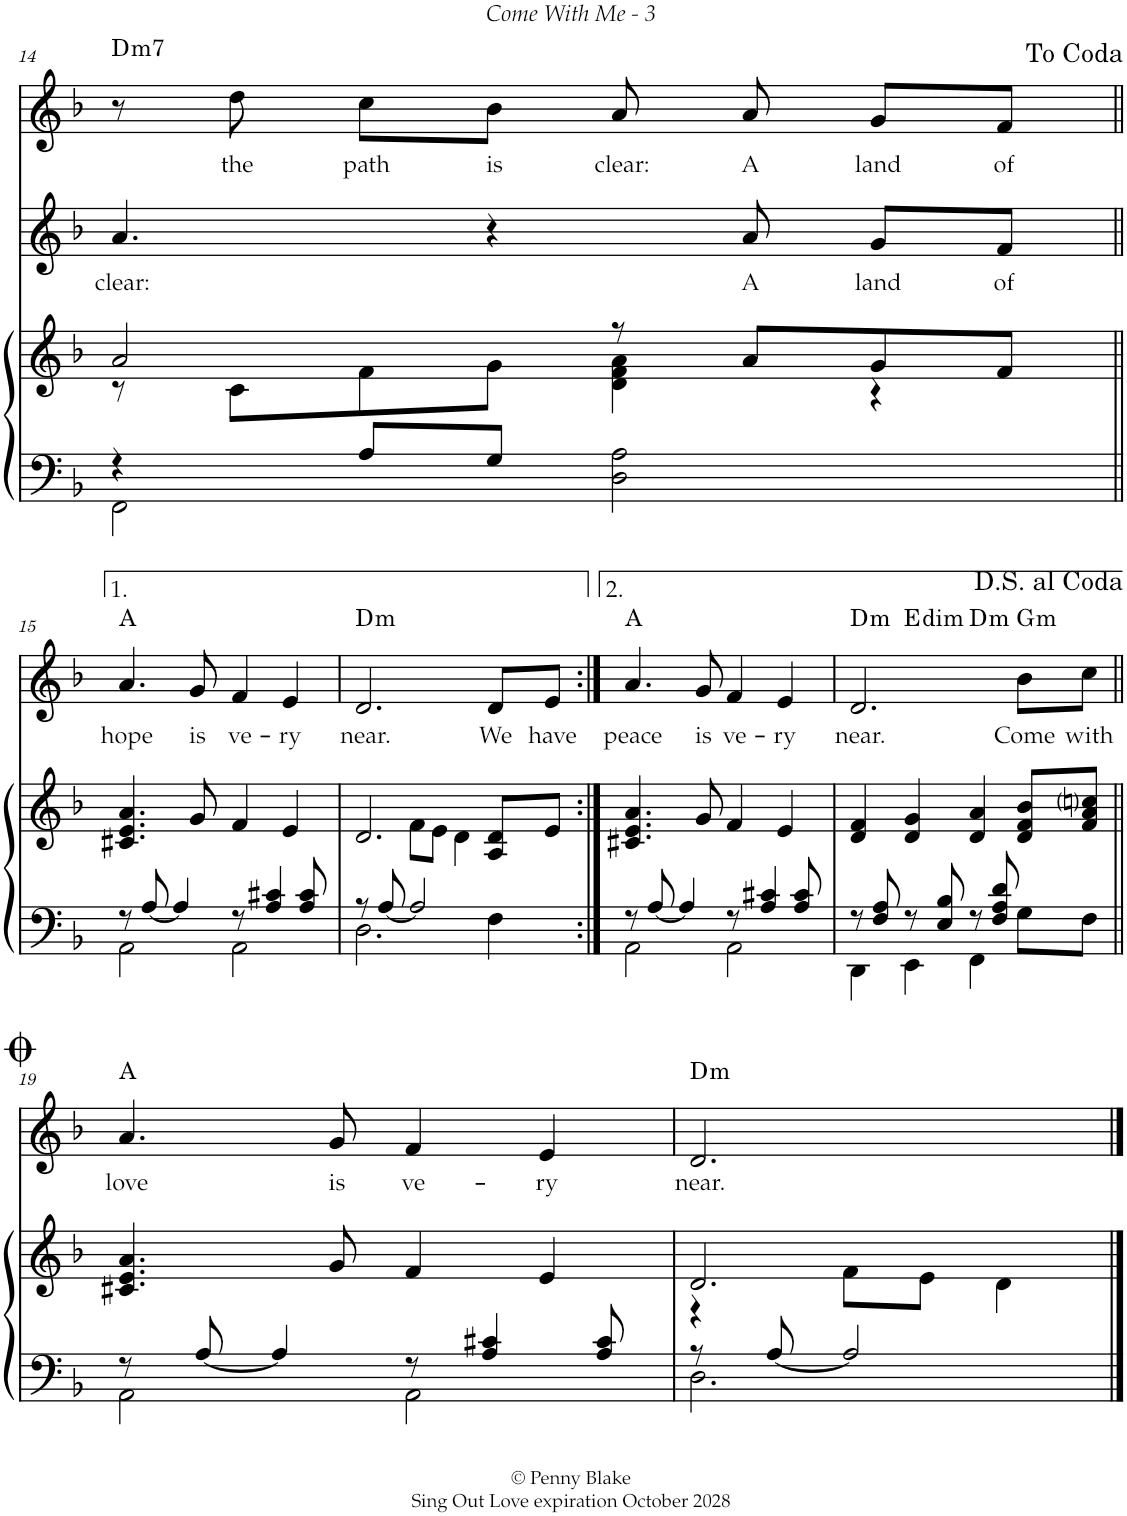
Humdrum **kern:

**kern	**kern	**kern	**text	**harte	**kern	**text	**harte
*part3	*part3	*part2	*part2	*part2	*part1	*part1	*part1
*staff4	*staff3	*staff2	*staff2	*	*staff1	*staff1	*
*I"Piano	*	*I"Oboe	*	*	*I"Violin	*	*
*I'Pno	*	*I'Ob	*	*	*I'Vln	*	*
!!LO:PB:g=z
*clefF4	*clefG2	*clefG2	*	*	*clefG2	*	*
*k[b-]	*k[b-]	*k[b-]	*	*	*k[b-]	*	*
*M4/4	*M4/4	*M4/4	*	*	*M4/4	*	*
=14	=14	=14	=14	=14	=14	=14	=14
*^	*^	*	*	*	*	*	*
!	!	!	!	!	!LO:LY:b	!	!	!	!LO:H:kt=m7
4r	2FF\	2a/	8r	4.a/	clear:	.	8r	.	D:min7
!	!	!	!	!	!	!	!	!LO:LY:b	!
.	.	.	8c\L	.	.	.	8dd\	the	.
!	!	!	!	!	!	!	!	!LO:LY:b	!
8A/L	.	.	8f\	.	.	.	8cc\L	path	.
!	!	!	!	!	!	!	!	!LO:LY:b	!
8G/J	.	.	8g\J	4r	.	.	8b-\J	is	.
!	!	!	!	!	!	!	!	!LO:LY:b	!
2ryy	2D\ 2A\	8r	4d\ 4f\ 4a\	.	.	.	8a/	clear:	.
!	!	!	!	!	!LO:LY:b	!	!	!LO:LY:b	!
.	.	8a/L	.	8a/	A	.	8a/	A	.
!	!	!	!	!	!LO:LY:b	!	!	!LO:LY:b	!
.	.	8g/	4r	8g/L	land	.	8g/L	land	.
!	!	!	!	!	!LO:LY:b	!	!	!LO:LY:b	!
.	.	8f/J	.	8f/J	of	.	8f/J	of	.
*	*	*v	*v	*	*	*	*	*	*
!!LO:LB:g=z
=15||	=15||	=15||	=15||	=15||	=15||	=15||	=15||	=15||
!	!	!	!	!LO:LY:b	!	!	!	!
8r	2AA\	4.c#X/ 4.e/ 4.a/	4.a/	hope	A:maj	1r	.	.
[<8A/	.	.	.	.	.	.	.	.
4A/]	.	.	.	.	.	.	.	.
!	!	!	!	!LO:LY:b	!	!	!	!
.	.	8g/	8g/	is	.	.	.	.
!	!	!	!	!LO:LY:b	!	!	!	!
8r	2AA\	4f/	4f/	ve-	.	.	.	.
4A/ 4c#X/	.	.	.	.	.	.	.	.
!	!	!	!	!LO:LY:b	!	!	!	!
.	.	4e/	4e/	-ry	.	.	.	.
8A/ 8c#/	.	.	.	.	.	.	.	.
=16	=16	=16	=16	=16	=16	=16	=16	=16
*	*	*^	*	*	*	*	*	*
!	!	!	!	!	!LO:LY:b	!LO:H:kt=m	!	!	!
8r	2.D\	2.d/	4ryy	2.d/	near.	D:min	1r	.	.
[<8A/	.	.	.	.	.	.	.	.	.
2A/]	.	.	8f\L	.	.	.	.	.	.
.	.	.	8e\J	.	.	.	.	.	.
.	.	.	4d\	.	.	.	.	.	.
!	!	!	!	!	!LO:LY:b	!	!	!	!
4F\	4ryy	8A/ 8d/L	4ryy	8d/L	We	.	.	.	.
!	!	!	!	!	!LO:LY:b	!	!	!	!
.	.	8e/J	.	8e/J	have	.	.	.	.
*	*	*v	*v	*	*	*	*	*	*
=17:|!	=17:|!	=17:|!	=17:|!	=17:|!	=17:|!	=17:|!	=17:|!	=17:|!
!	!	!	!	!LO:LY:b	!	!	!	!
8r	2AA\	4.c#X/ 4.e/ 4.a/	4.a/	peace	A:maj	1r	.	.
[<8A/	.	.	.	.	.	.	.	.
4A/]	.	.	.	.	.	.	.	.
!	!	!	!	!LO:LY:b	!	!	!	!
.	.	8g/	8g/	is	.	.	.	.
!	!	!	!	!LO:LY:b	!	!	!	!
8r	2AA\	4f/	4f/	ve-	.	.	.	.
4A/ 4c#X/	.	.	.	.	.	.	.	.
!	!	!	!	!LO:LY:b	!	!	!	!
.	.	4e/	4e/	-ry	.	.	.	.
8A/ 8c#/	.	.	.	.	.	.	.	.
=18	=18	=18	=18	=18	=18	=18	=18	=18
!	!	!	!	!LO:LY:b	!LO:H:kt=m	!	!	!
*	*	*	*^	*	*	*	*	*
*	*	*	*	*^	*	*	*	*	*
8r	4DD\	4d/ 4f/	2.d/	4ryy	2ryy	near.	D:min	2.r	.	.
8F/ 8A/	.	.	.	.	.	.	.	.	.	.
!	!	!	!	!	!	!	!LO:H:kt=dim	!	!	!
8r	4EE\	4d/ 4g/	.	2.ryy	.	.	E:dim	.	.	.
8E/ 8B-/	.	.	.	.	.	.	.	.	.	.
!	!	!	!	!	!	!	!LO:H:kt=m	!	!	!
8r	4FF\	4d/ 4a/	.	.	2ryy	.	D:min	.	.	.
8F/ 8A/ 8d/	.	.	.	.	.	.	.	.	.	.
!	!	!	!	!	!	!LO:LY:b	!LO:H:kt=m	!	!	!
4ryy	8G\L	8d/ 8f/ 8b-/L	8b-\L	.	.	Come	G:min	4r	.	.
!	!	!	!	!	!	!LO:LY:b	!	!	!	!
.	8F\J	8f/ 8a/ 8ccni/J	8cc\J	.	.	with	.	.	.	.
!!LO:LB:g=z
=19||	=19||	=19||	=19||	=19||	=19||	=19||	=19||	=19||	=19||	=19||
!	!	!	!	!	!	!LO:LY:b	!	!	!	!
*	*	*	*v	*v	*v	*	*	*	*	*
8r	2AA\	4.c#X/ 4.e/ 4.a/	4.a/	love	A:maj	1r	.	.
[<8A/	.	.	.	.	.	.	.	.
4A/]	.	.	.	.	.	.	.	.
!	!	!	!	!LO:LY:b	!	!	!	!
.	.	8g/	8g/	is	.	.	.	.
!	!	!	!	!LO:LY:b	!	!	!	!
8r	2AA\	4f/	4f/	ve-	.	.	.	.
4A/ 4c#X/	.	.	.	.	.	.	.	.
!	!	!	!	!LO:LY:b	!	!	!	!
.	.	4e/	4e/	-ry	.	.	.	.
8A/ 8c#/	.	.	.	.	.	.	.	.
=20	=20	=20	=20	=20	=20	=20	=20	=20
*	*	*^	*	*	*	*	*	*
!	!	!	!	!	!LO:LY:b	!LO:H:kt=m	!	!	!
8r	2.D\	2.d/	4r	2.d/	near.	D:min	1r	.	.
[<8A/	.	.	.	.	.	.	.	.	.
2A/]	.	.	8f\L	.	.	.	.	.	.
.	.	.	8e\J	.	.	.	.	.	.
.	.	.	4d\	.	.	.	.	.	.
4ryy	4ryy	4ryy	4ryy	4ryy	.	.	.	.	.
*v	*v	*	*	*	*	*	*	*	*
*	*v	*v	*	*	*	*	*	*
==	==	==	==	==	==	==	==
*-	*-	*-	*-	*-	*-	*-	*-
